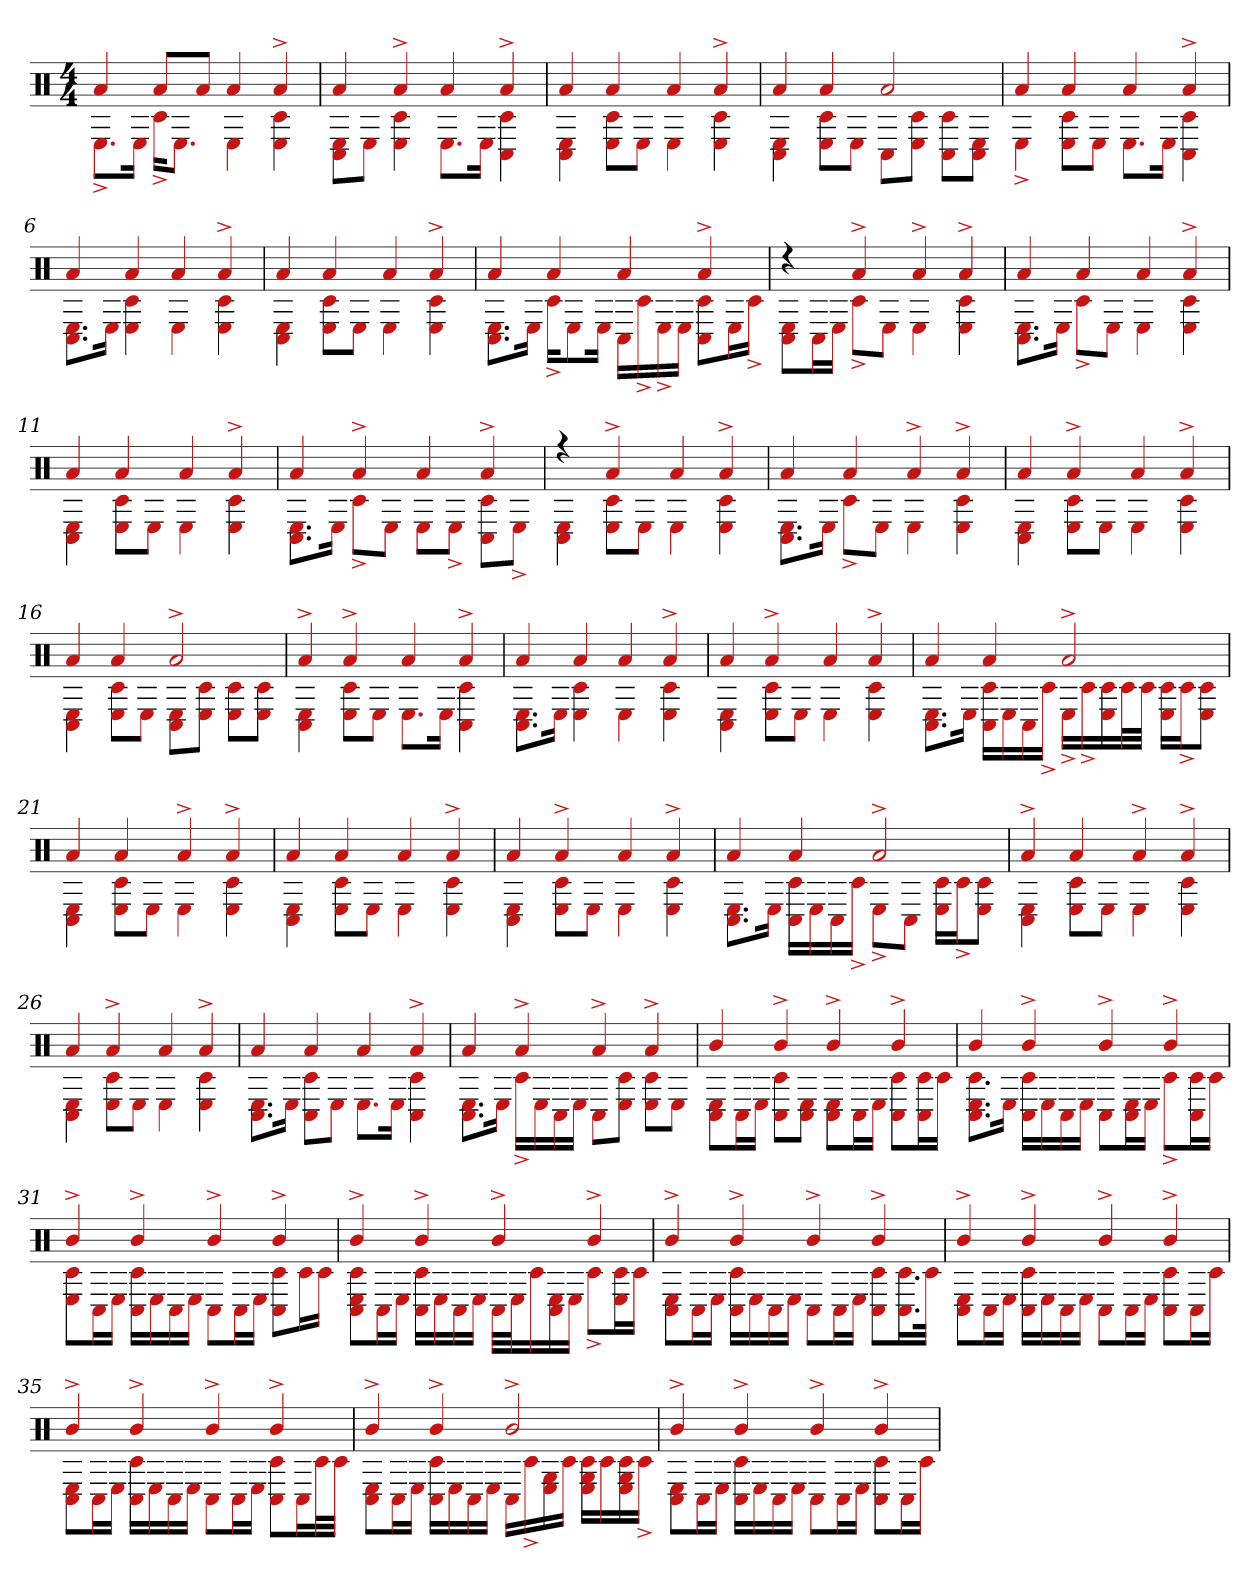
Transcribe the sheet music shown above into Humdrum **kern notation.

**kern
*part1
*staff1
*clefX
*k[]
*M4/4
=1
*^
4a	8.E^L
.	16EJk
8aL	16c#^KL
.	8.EJ
8aJ	.
4a	4E
4a^	4E 4c#
=2	=2
4a	8C# 8EL
.	8EJ
4a^	4c# 4E
4a	8.EL
.	16EJk
4a^	4c# 4C#
=3	=3
4a	4C# 4E
4a	8E 8c#L
.	8EJ
4a	4E
4a^	4E 4c#
=4	=4
4a	4C# 4E
4a	8E 8c#L
.	8EJ
2a	8C#L
.	8c# 8EJ
.	8c# 8C#L
.	8E 8C#J
=5	=5
4a	4E^
4a	8E 8c#L
.	8EJ
4a	8.EL
.	16EJk
4a^	4C# 4c#
=6	=6
4a	8.C# 8.EL
.	16EJk
4a	4c# 4E
4a	4E
4a^	4E 4c#
=7	=7
4a	4C# 4E
4a	8E 8c#L
.	8EJ
4a	4E
4a^	4E 4c#
=8	=8
4a	8.C# 8.EL
.	16EJk
4a	16c#^KL
.	8E
.	16EJk
4a	16C#LL
.	16c#^
.	16E^
.	16EJJ
4a^	8C# 8c#L
.	16EL
.	16c#^JJ
=9	=9
4r	8C# 8EL
.	16C#L
.	16EJJ
4a^	8c#^L
.	8EJ
4a^	4E
4a^	4E 4c#
=10	=10
4a	8.C# 8.EL
.	16EJk
4a	8c#^L
.	8EJ
4a	4E
4a^	4E 4c#
=11	=11
4a	4C# 4E
4a	8E 8c#L
.	8EJ
4a	4E
4a^	4E 4c#
=12	=12
4a	8.C# 8.EL
.	16EJk
4a^	8c#^L
.	8EJ
4a	8EL
.	8E^J
4a^	8C# 8c#L
.	8E^J
=13	=13
4r	4C# 4E
4a^	8E 8c#L
.	8EJ
4a	4E
4a^	4E 4c#
=14	=14
4a	8.C# 8.EL
.	16EJk
4a	8c#^L
.	8EJ
4a^	4E
4a^	4E 4c#
=15	=15
4a	4C# 4E
4a^	8E 8c#L
.	8EJ
4a	4E
4a^	4E 4c#
=16	=16
4a	4C# 4E
4a	8E 8c#L
.	8EJ
2a^	8C# 8EL
.	8c# 8EJ
.	8c# 8EL
.	8c# 8EJ
=17	=17
4a^	4C# 4E
4a^	8E 8c#L
.	8EJ
4a	8.EL
.	16EJk
4a^	4c# 4C#
=18	=18
4a	8.C# 8.EL
.	16EJk
4a	4c# 4E
4a	4E
4a^	4E 4c#
=19	=19
4a	4C# 4E
4a^	8E 8c#L
.	8EJ
4a	4E
4a^	4E 4c#
=20	=20
4a	8.E 8.C#L
.	16EJk
4a	16C# 16c#LL
.	16E
.	16C#
.	16c#^JJ
2a^	16E^LL
.	16c#^
.	16E 16c#
.	32c#L
.	32c#JJJ
.	16E 16c#LL
.	16c#^J
.	8E 8c#J
=21	=21
4a	4C# 4E
4a	8E 8c#L
.	8EJ
4a^	4E
4a^	4E 4c#
=22	=22
4a	4C# 4E
4a	8E 8c#L
.	8EJ
4a	4E
4a^	4E 4c#
=23	=23
4a	4C# 4E
4a^	8E 8c#L
.	8EJ
4a	4E
4a^	4E 4c#
=24	=24
4a	8.E 8.C#L
.	16EJk
4a	16C# 16c#LL
.	16E
.	16C#
.	16c#^JJ
2a^	8E^L
.	8C#J
.	16E 16c#LL
.	16c#^J
.	8E 8c#J
=25	=25
4a^	4C# 4E
4a	8E 8c#L
.	8EJ
4a^	4E
4a^	4E 4c#
=26	=26
4a	4C# 4E
4a^	8E 8c#L
.	8EJ
4a	4E
4a^	4E 4c#
=27	=27
4a	8.C# 8.EL
.	16EJk
4a	8C# 8c#L
.	8EJ
4a	8.EL
.	16EJk
4a^	4C# 4c#
=28	=28
4a	8.C# 8.EL
.	16EJk
4a^	16c#^LL
.	16E
.	16C#
.	16EJJ
4a^	8C#L
.	8c# 8EJ
4a^	8c# 8EL
.	8EJ
=29	=29
4b	8E 8C#L
.	16C#L
.	16EJJ
4b^	8C# 8c#L
.	8E 8C#J
4b^	8E 8C#L
.	16C#L
.	16EJJ
4b^	8C# 8c#L
.	16c# 16C#L
.	16c#JJ
=30	=30
4b	8.C# 8.E 8.c#L
.	16EJk
4b^	16C# 16c#LL
.	16E
.	16C#
.	16EJJ
4b^	8C#L
.	16C# 16EL
.	16EJJ
4b^	8c#^L
.	16c# 16C#L
.	16c#JJ
=31	=31
4b^	8c# 8EL
.	16C#L
.	16EJJ
4b^	16C# 16c#LL
.	16E
.	16C#
.	16EJJ
4b^	8C#L
.	16C#L
.	16EJJ
4b^	8c# 8C#L
.	16c#L
.	16c#JJ
=32	=32
4b^	8c# 8C# 8EL
.	16C#L
.	16EJJ
4b^	16C# 16c#LL
.	16E
.	16C#
.	16EJJ
4b^	32C#LLL
.	32EJ
.	16c#
.	16C# 16E
.	16EJJ
4b^	8c#^L
.	16E 16c#L
.	16c#JJ
=33	=33
4b^	8E 8C#L
.	16C#L
.	16EJJ
4b^	16C# 16c#LL
.	16E
.	16C#
.	16EJJ
4b^	8C#L
.	16C#L
.	16EJJ
4b^	8C# 8c#L
.	16.c# 16.C#L
.	32c#JJk
=34	=34
4b^	8C# 8EL
.	16C#L
.	16EJJ
4b^	16C# 16c#LL
.	16E
.	16C#
.	16EJJ
4b^	8C#L
.	16C#L
.	16EJJ
4b^	8C# 8c#L
.	16C#L
.	16c#JJ
=35	=35
4b^	8C# 8EL
.	16C#L
.	16EJJ
4b^	16C# 16c#LL
.	16E
.	16C#
.	16EJJ
4b^	8C#L
.	16C#L
.	16EJJ
4b^	8C# 8c#L
.	16C#L
.	32c#L
.	32c#JJJ
=36	=36
4b^	8C# 8EL
.	16C#L
.	16EJJ
4b^	16C# 16c#LL
.	16E
.	16C#
.	16EJJ
2b^	16C#LL
.	16c#^
.	16G 16E
.	16c#JJ
.	16c# 16E 16GLL
.	16c#
.	16c# 16E 16G
.	16c#^JJ
=37	=37
4b^	8E 8C#L
.	16C#L
.	16EJJ
4b^	16C# 16c#LL
.	16E
.	16C#
.	16EJJ
4b^	8C#L
.	16C#L
.	16EJJ
4b^	8C# 8c#L
.	16C#L
.	16c#JJ
*v	*v
=
*-
